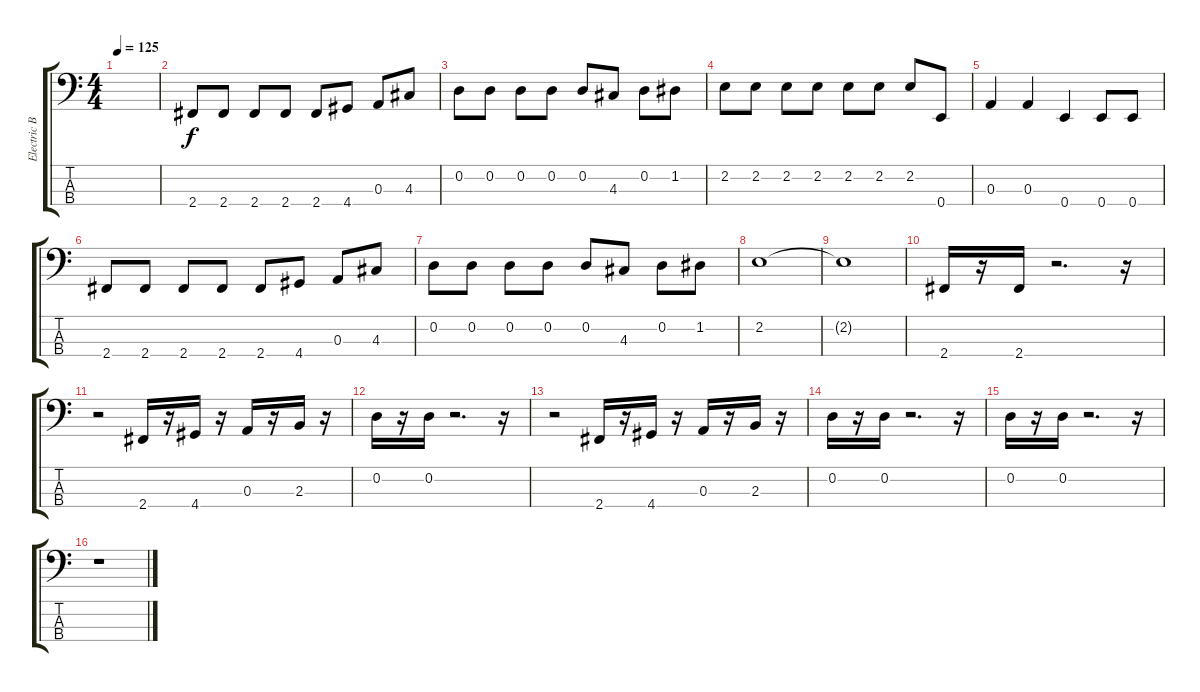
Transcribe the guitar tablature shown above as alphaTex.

\track ("Electric Bass (finger)" "Electric B") {instrument electricbassfinger}
\staff {score tabs}
\tuning (G2 D2 A1 E1) {hide}
\ts (4 4)
\tempo 125
\clef f4
\ks c
|
2.4.8 2.4.8 2.4.8 2.4.8 2.4.8 4.4.8 0.3.8 4.3.8 |
0.2.8 0.2.8 0.2.8 0.2.8 0.2.8 4.3.8 0.2.8 1.2.8 |
2.2.8 2.2.8 2.2.8 2.2.8 2.2.8 2.2.8 2.2.8 0.4.8 |
0.3.4 0.3.4 0.4.4 0.4.8 0.4.8 |
2.4.8 2.4.8 2.4.8 2.4.8 2.4.8 4.4.8 0.3.8 4.3.8 |
0.2.8 0.2.8 0.2.8 0.2.8 0.2.8 4.3.8 0.2.8 1.2.8 |
2.2.1 |
2.2{t}.1 |
2.4.16 r.16 2.4.16 r.2{d} r.16 |
r.2 2.4.16 r.16 4.4.16 r.16 0.3.16 r.16 2.3.16 r.16 |
0.2.16 r.16 0.2.16 r.2{d} r.16 |
r.2 2.4.16 r.16 4.4.16 r.16 0.3.16 r.16 2.3.16 r.16 |
0.2.16 r.16 0.2.16 r.2{d} r.16 |
0.2.16 r.16 0.2.16 r.2{d} r.16 |
r.1
